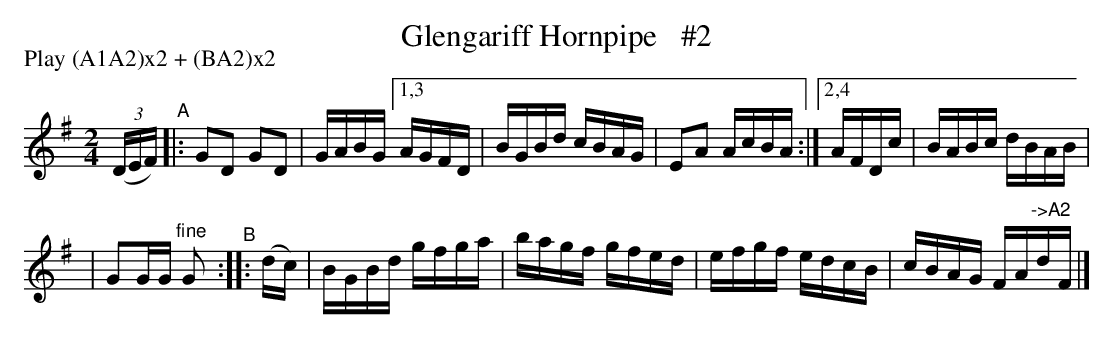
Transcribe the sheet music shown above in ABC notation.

X:1
T: Glengariff Hornpipe   #2
P: Play (A1A2)x2 + (BA2)x2
M: 2/4
L: 1/16
K: G
(3(DEF) "^A"|: G2D2 G2D2 | GABG [1,3 AGFD | BGBd cBAG | E2A2 AcBA :|[2,4 AFDc | BABc dBAB |
| G2GG "^fine"G2 "^B":: (dc) | BGBd gfga | bagf gfed | efgf edcB | cBAG FA"^->A2"dF |]
